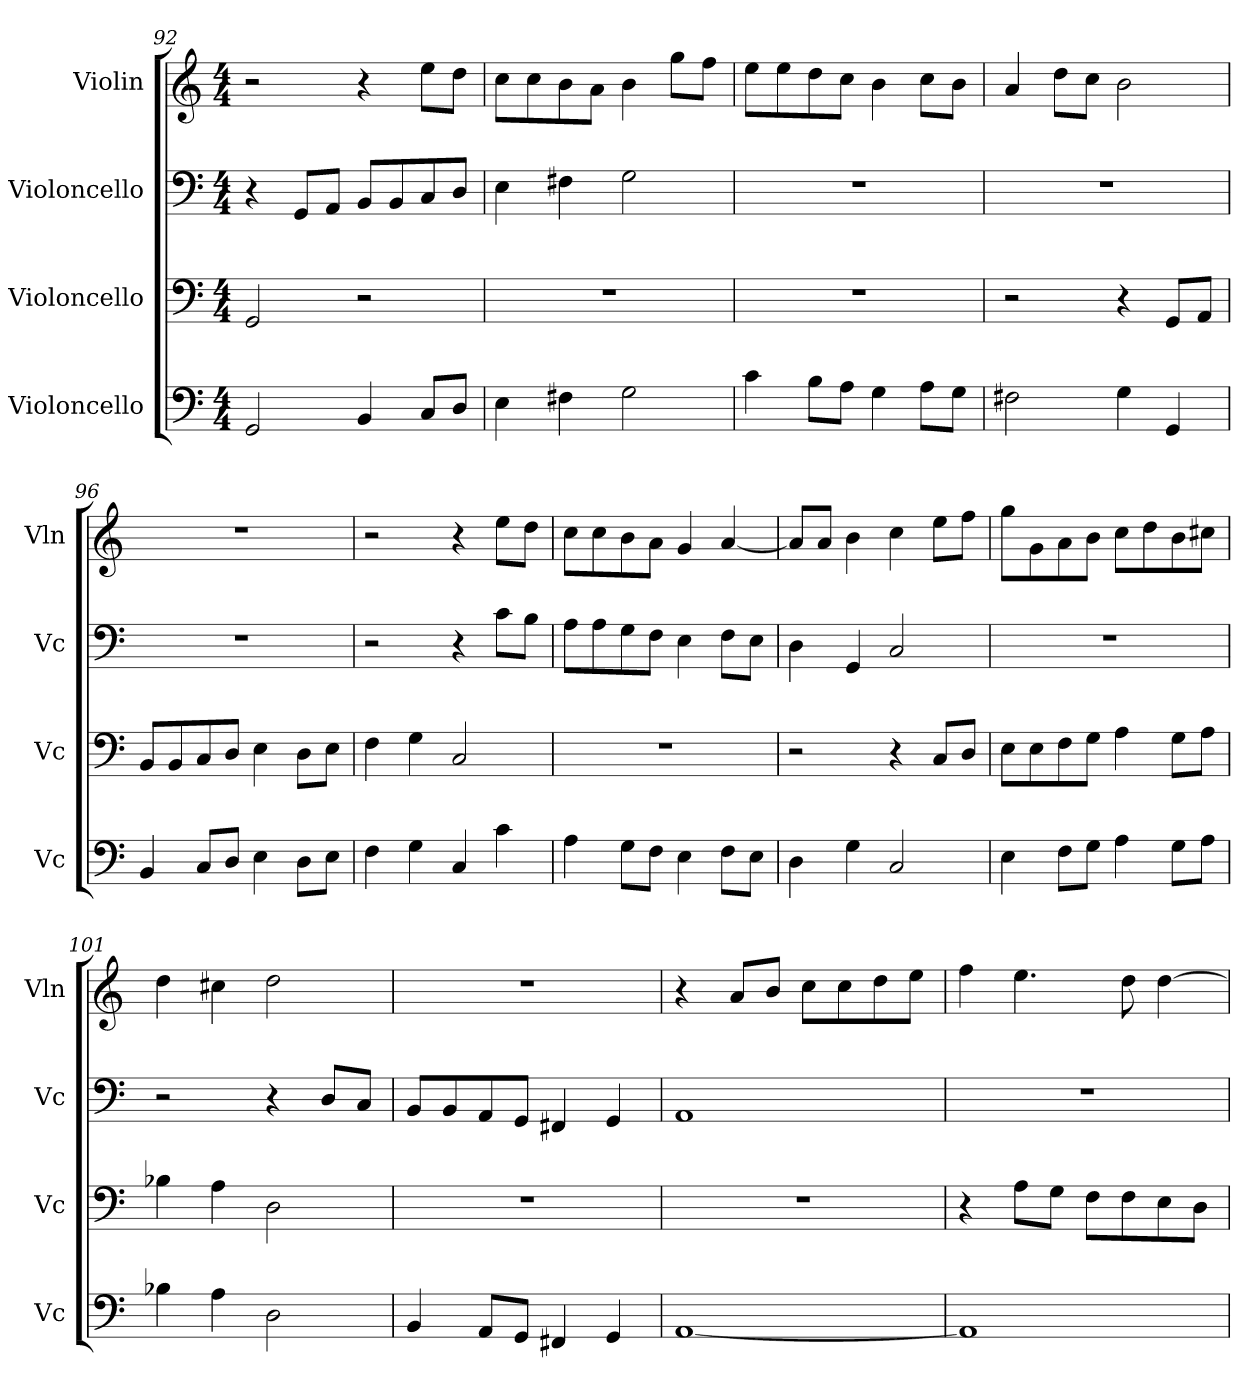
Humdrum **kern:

**kern	**kern	**kern	**kern
*part4	*part3	*part2	*part1
*staff4	*staff3	*staff2	*staff1
*I"Violoncello	*I"Violoncello	*I"Violoncello	*I"Violin
*I'Vc	*I'Vc	*I'Vc	*I'Vln
*clefF4	*clefF4	*clefF4	*clefG2
*k[]	*k[]	*k[]	*k[]
*M4/4	*M4/4	*M4/4	*M4/4
=92	=92	=92	=92
2GG/	2GG/	4r	2r
.	.	8GG/L	.
.	.	8AA/J	.
4BB/	2r	8BB/L	4r
.	.	8BB/	.
8C/L	.	8C/	8ee\L
8D/J	.	8D/J	8dd\J
=93	=93	=93	=93
4E\	1r	4E\	8cc\L
.	.	.	8cc\
4F#X\	.	4F#X\	8b\
.	.	.	8a\J
2G\	.	2G\	4b\
.	.	.	8gg\L
.	.	.	8ff\J
=94	=94	=94	=94
4c\	1r	1r	8ee\L
.	.	.	8ee\
8B\L	.	.	8dd\
8A\J	.	.	8cc\J
4G\	.	.	4b\
8A\L	.	.	8cc\L
8G\J	.	.	8b\J
=95	=95	=95	=95
2F#X\	2r	1r	4a/
.	.	.	8dd\L
.	.	.	8cc\J
4G\	4r	.	2b\
4GG/	8GG/L	.	.
.	8AA/J	.	.
=96	=96	=96	=96
4BB/	8BB/L	1r	1r
.	8BB/	.	.
8C/L	8C/	.	.
8D/J	8D/J	.	.
4E\	4E\	.	.
8D\L	8D\L	.	.
8E\J	8E\J	.	.
=97	=97	=97	=97
4F\	4F\	2r	2r
4G\	4G\	.	.
4C/	2C/	4r	4r
4c\	.	8c\L	8ee\L
.	.	8B\J	8dd\J
=98	=98	=98	=98
4A\	1r	8A\L	8cc\L
.	.	8A\	8cc\
8G\L	.	8G\	8b\
8F\J	.	8F\J	8a\J
4E\	.	4E\	4g/
8F\L	.	8F\L	[4a/
8E\J	.	8E\J	.
=99	=99	=99	=99
4D\	2r	4D\	8a/L]
.	.	.	8a/J
4G\	.	4GG/	4b\
2C/	4r	2C/	4cc\
.	8C/L	.	8ee\L
.	8D/J	.	8ff\J
=100	=100	=100	=100
4E\	8E\L	1r	8gg\L
.	8E\	.	8g\
8F\L	8F\	.	8a\
8G\J	8G\J	.	8b\J
4A\	4A\	.	8cc\L
.	.	.	8dd\
8G\L	8G\L	.	8b\
8A\J	8A\J	.	8cc#X\J
=101	=101	=101	=101
4B-X\	4B-X\	2r	4dd\
4A\	4A\	.	4cc#X\
2D\	2D\	4r	2dd\
.	.	8D/L	.
.	.	8C/J	.
=102	=102	=102	=102
4BB/	1r	8BB/L	1r
.	.	8BB/	.
8AA/L	.	8AA/	.
8GG/J	.	8GG/J	.
4FF#X/	.	4FF#X/	.
4GG/	.	4GG/	.
=103	=103	=103	=103
[1AA	1r	1AA	4r
.	.	.	8a/L
.	.	.	8b/J
.	.	.	8cc\L
.	.	.	8cc\
.	.	.	8dd\
.	.	.	8ee\J
=104	=104	=104	=104
1AA]	4r	1r	4ff\
.	8A\L	.	4.ee\
.	8G\J	.	.
.	8F\L	.	.
.	8F\	.	8dd\
.	8E\	.	[4dd\
.	8D\J	.	.
=	=	=	=
*-	*-	*-	*-
